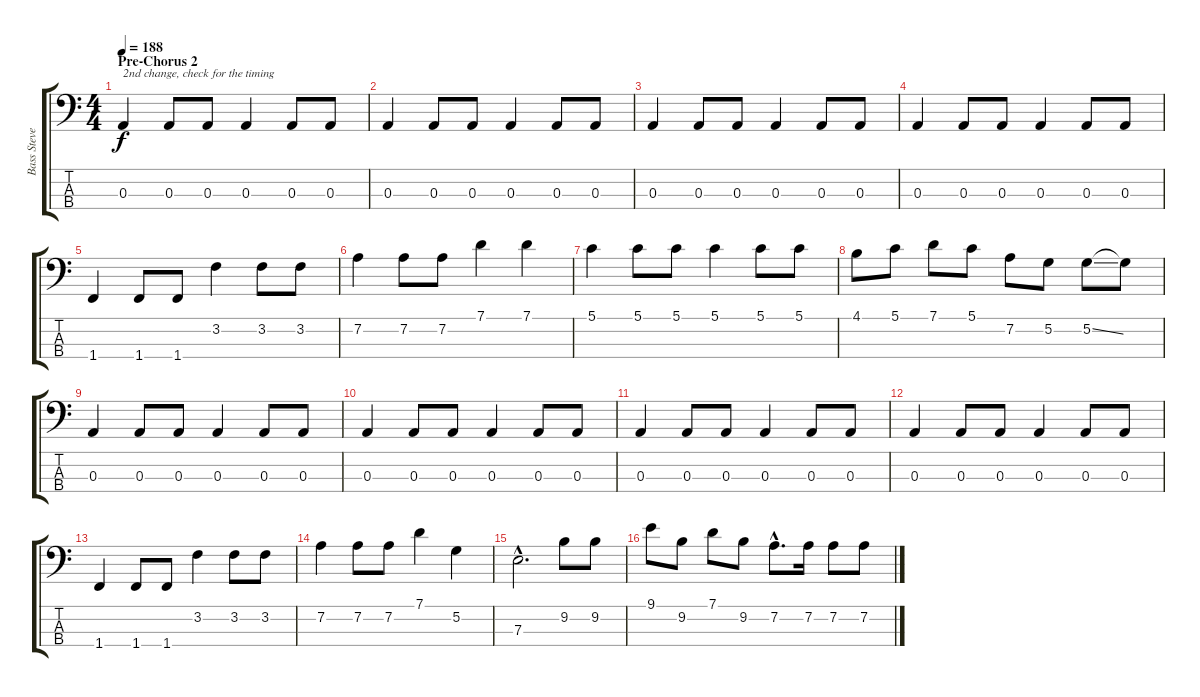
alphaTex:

\track ("Bass Steve Harris" "Bass Steve") {instrument electricbassfinger}
\staff {score tabs}
\tuning (G2 D2 A1 E1) {hide}
\ts (4 4)
\section ("" "Pre-Chorus 2")
\tempo 188
\clef f4
\ks c
0.3.4{txt "2nd change, check for the timing" dy f} 0.3.8 0.3.8 0.3.4 0.3.8 0.3.8 |
0.3.4 0.3.8 0.3.8 0.3.4 0.3.8 0.3.8 |
0.3.4 0.3.8 0.3.8 0.3.4 0.3.8 0.3.8 |
0.3.4 0.3.8 0.3.8 0.3.4 0.3.8 0.3.8 |
1.4.4 1.4.8 1.4.8 3.2.4 3.2.8 3.2.8 |
7.2.4 7.2.8 7.2.8 7.1.4 7.1.4 |
5.1.4 5.1.8 5.1.8 5.1.4 5.1.8 5.1.8 |
4.1.8 5.1.8 7.1.8 5.1.8 7.2.8 5.2.8 5.2{ss}.8 5.2{t}.8 |
0.3.4 0.3.8 0.3.8 0.3.4 0.3.8 0.3.8 |
0.3.4 0.3.8 0.3.8 0.3.4 0.3.8 0.3.8 |
0.3.4 0.3.8 0.3.8 0.3.4 0.3.8 0.3.8 |
0.3.4 0.3.8 0.3.8 0.3.4 0.3.8 0.3.8 |
1.4.4 1.4.8 1.4.8 3.2.4 3.2.8 3.2.8 |
7.2.4 7.2.8 7.2.8 7.1.4 5.2.4 |
7.3{hac}.2{d} 9.2.8 9.2.8 |
9.1.8 9.2.8 7.1.8 9.2.8 7.2{hac}.8{d} 7.2.16 7.2.8 7.2.8
